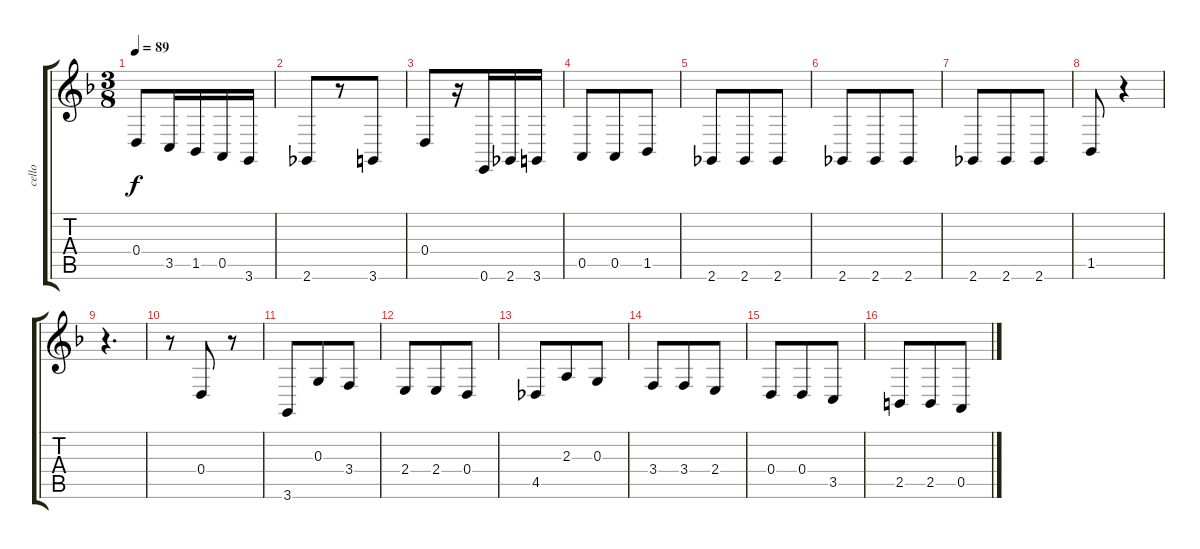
\track ("cello" "cello") {instrument cello}
\staff {score tabs}
\tuning (E4 B3 G3 D3 A2 E2) {hide}
\ts (3 8)
\tempo 89
\clef g2
\ks dminor
0.4.8{dy f} 3.5.16 1.5.16 0.5.16 3.6.16 |
2.6.8 r.8 3.6.8 |
0.4.8 r.16 0.6.16 2.6.16 3.6.16 |
0.5.8 0.5.8 1.5.8 |
2.6.8 2.6.8 2.6.8 |
2.6.8 2.6.8 2.6.8 |
2.6.8 2.6.8 2.6.8 |
1.5.8 r.4 |
r.4{d} |
r.8 0.4.8 r.8 |
3.6.8 0.3.8 3.4.8 |
2.4.8 2.4.8 0.4.8 |
4.5.8 2.3.8 0.3.8 |
3.4.8 3.4.8 2.4.8 |
0.4.8 0.4.8 3.5.8 |
2.5.8 2.5.8 0.5.8
